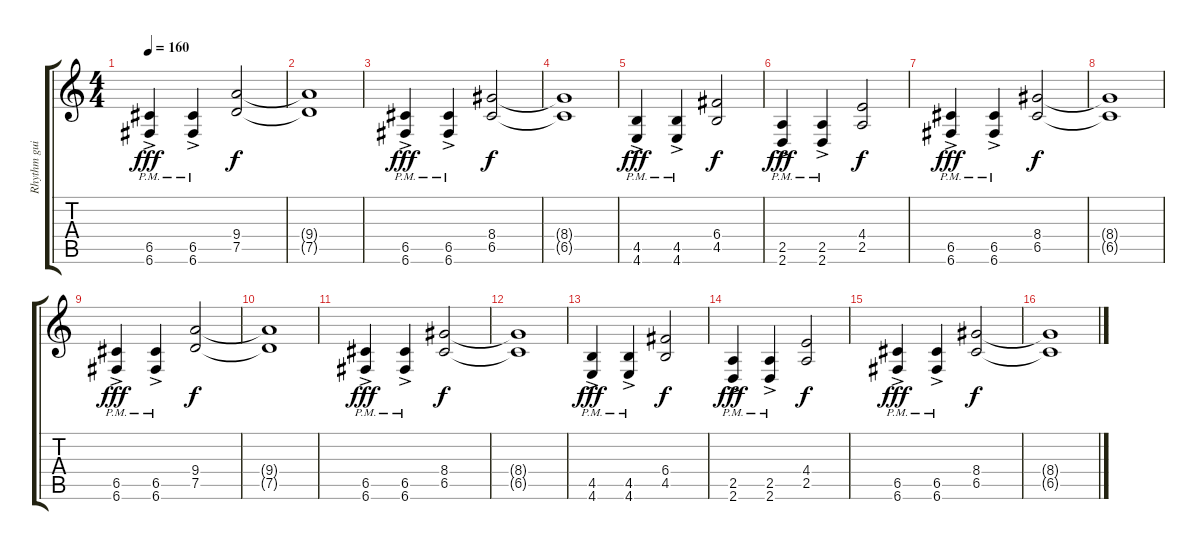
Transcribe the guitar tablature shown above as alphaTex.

\track ("Rhythm guitar" "Rhythm gui") {instrument overdrivenguitar}
\staff {score tabs}
\tuning (D4 A3 F3 C3 G2 C2) {hide}
\ts (4 4)
\tempo 160
\clef g2
\ks c
(6.5{ac pm} 6.6{ac pm}).4{dy fff} (6.5{ac pm} 6.6{ac pm}).4 (9.4 7.5).2{dy f} |
(9.4{t} 7.5{t}).1 |
(6.5{ac pm} 6.6{ac pm}).4{dy fff} (6.5{ac pm} 6.6{ac pm}).4 (8.4 6.5).2{dy f} |
(8.4{t} 6.5{t}).1 |
(4.5{ac pm} 4.6{ac pm}).4{dy fff} (4.5{ac pm} 4.6{ac pm}).4 (6.4 4.5).2{dy f} |
(2.5{ac pm} 2.6{ac pm}).4{dy fff} (2.5{ac pm} 2.6{ac pm}).4 (4.4 2.5).2{dy f} |
(6.5{ac pm} 6.6{ac pm}).4{dy fff} (6.5{ac pm} 6.6{ac pm}).4 (8.4 6.5).2{dy f} |
(8.4{t} 6.5{t}).1 |
(6.5{ac pm} 6.6{ac pm}).4{dy fff} (6.5{ac pm} 6.6{ac pm}).4 (9.4 7.5).2{dy f} |
(9.4{t} 7.5{t}).1 |
(6.5{ac pm} 6.6{ac pm}).4{dy fff} (6.5{ac pm} 6.6{ac pm}).4 (8.4 6.5).2{dy f} |
(8.4{t} 6.5{t}).1 |
(4.5{ac pm} 4.6{ac pm}).4{dy fff} (4.5{ac pm} 4.6{ac pm}).4 (6.4 4.5).2{dy f} |
(2.5{ac pm} 2.6{ac pm}).4{dy fff} (2.5{ac pm} 2.6{ac pm}).4 (4.4 2.5).2{dy f} |
(6.5{ac pm} 6.6{ac pm}).4{dy fff} (6.5{ac pm} 6.6{ac pm}).4 (8.4 6.5).2{dy f} |
(8.4{t} 6.5{t}).1
